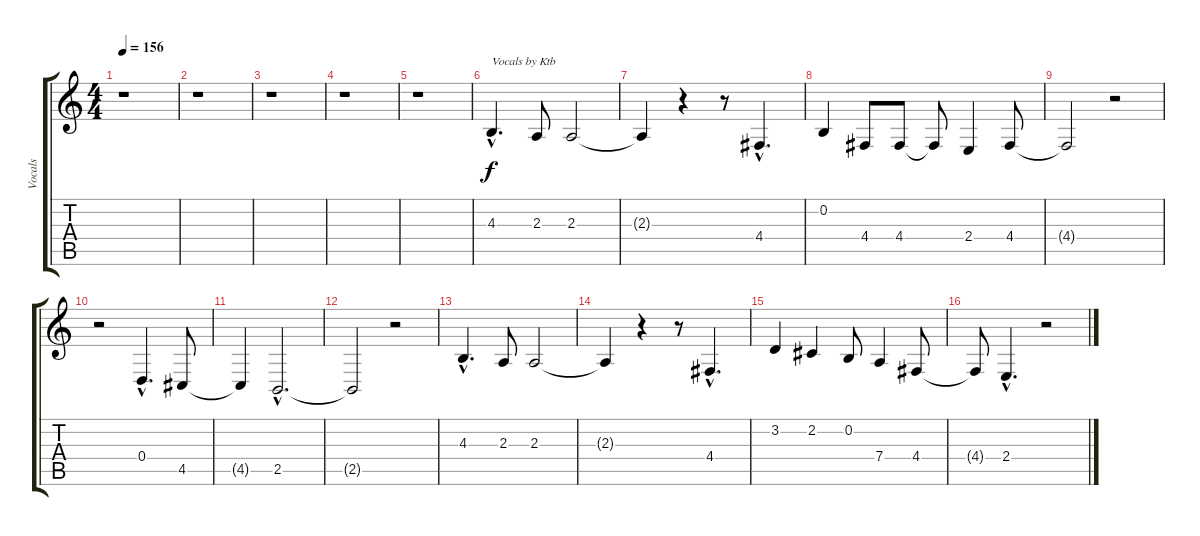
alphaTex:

\track ("Vocals" "Vocals") {instrument lead6voice}
\staff {score tabs}
\tuning (E4 B3 G3 D3 A2 E2) {hide}
\ts (4 4)
\tempo 156
\clef g2
\ks c
r.1{dy f} |
r.1 |
r.1 |
r.1 |
r.1 |
4.3{hac}.4{d txt "Vocals by Ktb"} 2.3.8 2.3.2 |
2.3{t}.4 r.4 r.8 4.4{hac}.4{d} |
0.2.4 4.4.8 4.4.8 4.4{t}.8 2.4.4 4.4.8 |
4.4{t}.2 r.2 |
r.2 0.4{hac}.4{d} 4.5.8 |
4.5{t}.4 2.5{hac}.2{d} |
2.5{t}.2 r.2 |
4.3{hac}.4{d} 2.3.8 2.3.2 |
2.3{t}.4 r.4 r.8 4.4{hac}.4{d} |
3.2.4 2.2.4 0.2.8 7.4.4 4.4.8 |
4.4{t}.8 2.4{hac}.4{d} r.2
